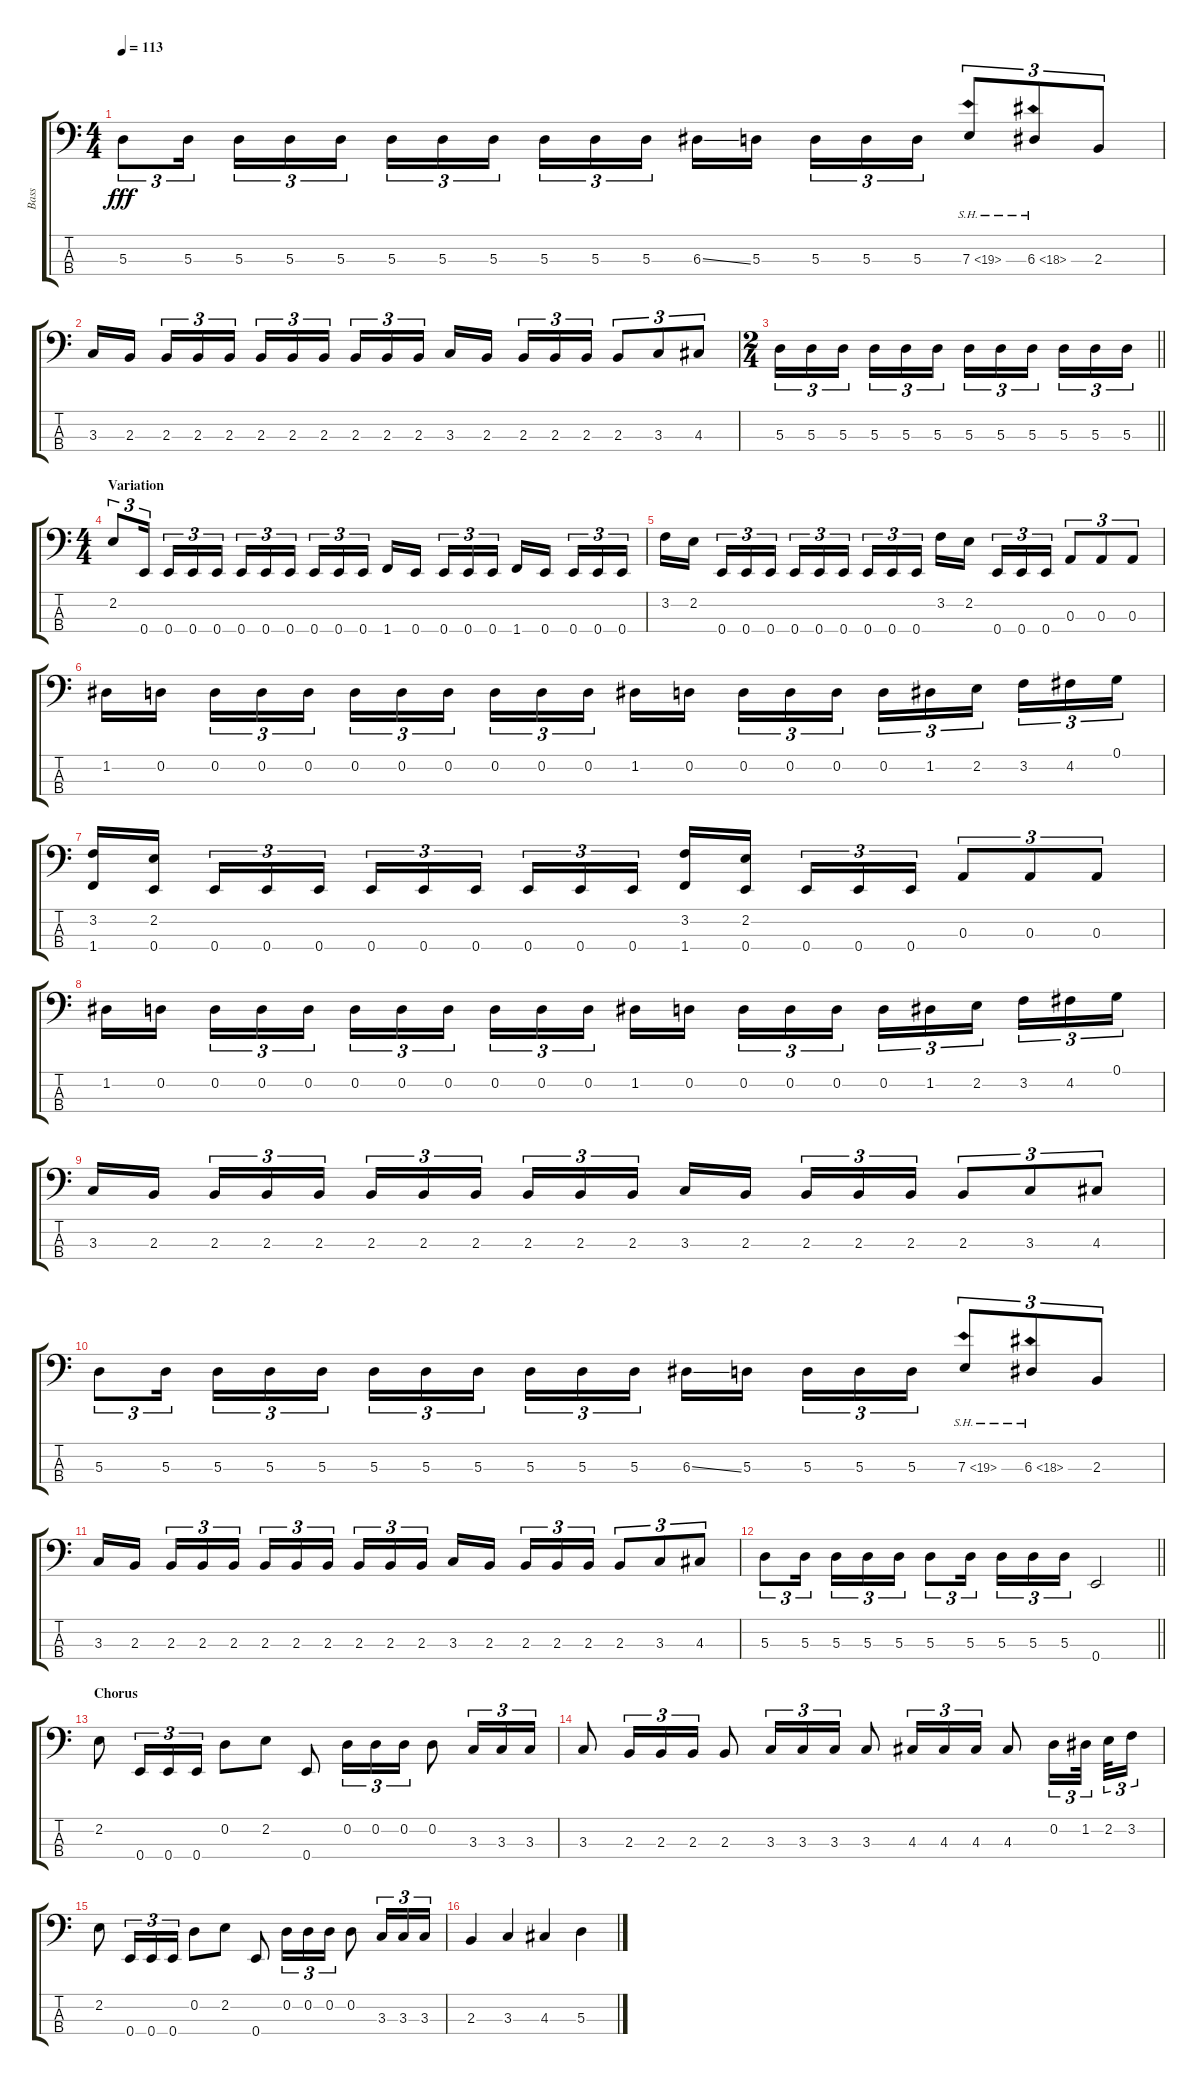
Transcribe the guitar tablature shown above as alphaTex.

\track ("Bass" "Bass") {instrument electricbassfinger}
\staff {score tabs}
\tuning (G2 D2 A1 E1) {hide}
\ts (4 4)
\tempo 113
\clef f4
\ks c
5.3.8{tu (3 2) dy fff} 5.3.16{tu (3 2) beam splitsecondary} 5.3.16{tu (3 2)} 5.3.16{tu (3 2)} 5.3.16{tu (3 2)} 5.3.16{tu (3 2)} 5.3.16{tu (3 2)} 5.3.16{tu (3 2) beam splitsecondary} 5.3.16{tu (3 2)} 5.3.16{tu (3 2)} 5.3.16{tu (3 2)} 6.3{ss}.16 5.3.16{beam splitsecondary} 5.3.16{tu (3 2)} 5.3.16{tu (3 2)} 5.3.16{tu (3 2)} 7.3{sh 12}.8{tu (3 2)} 6.3{sh 12}.8{tu (3 2)} 2.3.8{tu (3 2)} |
3.3.16 2.3.16{beam splitsecondary} 2.3.16{tu (3 2)} 2.3.16{tu (3 2)} 2.3.16{tu (3 2)} 2.3.16{tu (3 2)} 2.3.16{tu (3 2)} 2.3.16{tu (3 2) beam splitsecondary} 2.3.16{tu (3 2)} 2.3.16{tu (3 2)} 2.3.16{tu (3 2)} 3.3.16 2.3.16{beam splitsecondary} 2.3.16{tu (3 2)} 2.3.16{tu (3 2)} 2.3.16{tu (3 2)} 2.3.8{tu (3 2)} 3.3.8{tu (3 2)} 4.3.8{tu (3 2)} |
\ts (2 4)
\barLineRight lightlight
5.3.16{tu (3 2)} 5.3.16{tu (3 2)} 5.3.16{tu (3 2) beam splitsecondary} 5.3.16{tu (3 2)} 5.3.16{tu (3 2)} 5.3.16{tu (3 2)} 5.3.16{tu (3 2)} 5.3.16{tu (3 2)} 5.3.16{tu (3 2) beam splitsecondary} 5.3.16{tu (3 2)} 5.3.16{tu (3 2)} 5.3.16{tu (3 2)} |
\ts (4 4)
\section ("" "Variation ")
2.2.8{tu (3 2)} 0.4.16{tu (3 2) beam splitsecondary} 0.4.16{tu (3 2)} 0.4.16{tu (3 2)} 0.4.16{tu (3 2)} 0.4.16{tu (3 2)} 0.4.16{tu (3 2)} 0.4.16{tu (3 2) beam splitsecondary} 0.4.16{tu (3 2)} 0.4.16{tu (3 2)} 0.4.16{tu (3 2)} 1.4.16 0.4.16{beam splitsecondary} 0.4.16{tu (3 2)} 0.4.16{tu (3 2)} 0.4.16{tu (3 2)} 1.4.16 0.4.16{beam splitsecondary} 0.4.16{tu (3 2)} 0.4.16{tu (3 2)} 0.4.16{tu (3 2)} |
3.2.16 2.2.16{beam splitsecondary} 0.4.16{tu (3 2)} 0.4.16{tu (3 2)} 0.4.16{tu (3 2)} 0.4.16{tu (3 2)} 0.4.16{tu (3 2)} 0.4.16{tu (3 2) beam splitsecondary} 0.4.16{tu (3 2)} 0.4.16{tu (3 2)} 0.4.16{tu (3 2)} 3.2.16 2.2.16{beam splitsecondary} 0.4.16{tu (3 2)} 0.4.16{tu (3 2)} 0.4.16{tu (3 2)} 0.3.8{tu (3 2)} 0.3.8{tu (3 2)} 0.3.8{tu (3 2)} |
1.2.16 0.2.16{beam splitsecondary} 0.2.16{tu (3 2)} 0.2.16{tu (3 2)} 0.2.16{tu (3 2)} 0.2.16{tu (3 2)} 0.2.16{tu (3 2)} 0.2.16{tu (3 2) beam splitsecondary} 0.2.16{tu (3 2)} 0.2.16{tu (3 2)} 0.2.16{tu (3 2)} 1.2.16 0.2.16{beam splitsecondary} 0.2.16{tu (3 2)} 0.2.16{tu (3 2)} 0.2.16{tu (3 2)} 0.2.16{tu (3 2)} 1.2.16{tu (3 2)} 2.2.16{tu (3 2) beam splitsecondary} 3.2.16{tu (3 2)} 4.2.16{tu (3 2)} 0.1.16{tu (3 2)} |
(3.2 1.4).16 (2.2 0.4).16{beam splitsecondary} 0.4.16{tu (3 2)} 0.4.16{tu (3 2)} 0.4.16{tu (3 2)} 0.4.16{tu (3 2)} 0.4.16{tu (3 2)} 0.4.16{tu (3 2) beam splitsecondary} 0.4.16{tu (3 2)} 0.4.16{tu (3 2)} 0.4.16{tu (3 2)} (3.2 1.4).16 (2.2 0.4).16{beam splitsecondary} 0.4.16{tu (3 2)} 0.4.16{tu (3 2)} 0.4.16{tu (3 2)} 0.3.8{tu (3 2)} 0.3.8{tu (3 2)} 0.3.8{tu (3 2)} |
1.2.16 0.2.16{beam splitsecondary} 0.2.16{tu (3 2)} 0.2.16{tu (3 2)} 0.2.16{tu (3 2)} 0.2.16{tu (3 2)} 0.2.16{tu (3 2)} 0.2.16{tu (3 2) beam splitsecondary} 0.2.16{tu (3 2)} 0.2.16{tu (3 2)} 0.2.16{tu (3 2)} 1.2.16 0.2.16{beam splitsecondary} 0.2.16{tu (3 2)} 0.2.16{tu (3 2)} 0.2.16{tu (3 2)} 0.2.16{tu (3 2)} 1.2.16{tu (3 2)} 2.2.16{tu (3 2) beam splitsecondary} 3.2.16{tu (3 2)} 4.2.16{tu (3 2)} 0.1.16{tu (3 2)} |
3.3.16 2.3.16{beam splitsecondary} 2.3.16{tu (3 2)} 2.3.16{tu (3 2)} 2.3.16{tu (3 2)} 2.3.16{tu (3 2)} 2.3.16{tu (3 2)} 2.3.16{tu (3 2) beam splitsecondary} 2.3.16{tu (3 2)} 2.3.16{tu (3 2)} 2.3.16{tu (3 2)} 3.3.16 2.3.16{beam splitsecondary} 2.3.16{tu (3 2)} 2.3.16{tu (3 2)} 2.3.16{tu (3 2)} 2.3.8{tu (3 2)} 3.3.8{tu (3 2)} 4.3.8{tu (3 2)} |
5.3.8{tu (3 2)} 5.3.16{tu (3 2) beam splitsecondary} 5.3.16{tu (3 2)} 5.3.16{tu (3 2)} 5.3.16{tu (3 2)} 5.3.16{tu (3 2)} 5.3.16{tu (3 2)} 5.3.16{tu (3 2) beam splitsecondary} 5.3.16{tu (3 2)} 5.3.16{tu (3 2)} 5.3.16{tu (3 2)} 6.3{ss}.16 5.3.16{beam splitsecondary} 5.3.16{tu (3 2)} 5.3.16{tu (3 2)} 5.3.16{tu (3 2)} 7.3{sh 12}.8{tu (3 2)} 6.3{sh 12}.8{tu (3 2)} 2.3.8{tu (3 2)} |
3.3.16 2.3.16{beam splitsecondary} 2.3.16{tu (3 2)} 2.3.16{tu (3 2)} 2.3.16{tu (3 2)} 2.3.16{tu (3 2)} 2.3.16{tu (3 2)} 2.3.16{tu (3 2) beam splitsecondary} 2.3.16{tu (3 2)} 2.3.16{tu (3 2)} 2.3.16{tu (3 2)} 3.3.16 2.3.16{beam splitsecondary} 2.3.16{tu (3 2)} 2.3.16{tu (3 2)} 2.3.16{tu (3 2)} 2.3.8{tu (3 2)} 3.3.8{tu (3 2)} 4.3.8{tu (3 2)} |
\barLineRight lightlight
5.3.8{tu (3 2)} 5.3.16{tu (3 2) beam splitsecondary} 5.3.16{tu (3 2)} 5.3.16{tu (3 2)} 5.3.16{tu (3 2)} 5.3.8{tu (3 2)} 5.3.16{tu (3 2) beam splitsecondary} 5.3.16{tu (3 2)} 5.3.16{tu (3 2)} 5.3.16{tu (3 2)} 0.4.2 |
\section ("" "Chorus")
2.2.8 0.4.16{tu (3 2)} 0.4.16{tu (3 2)} 0.4.16{tu (3 2)} 0.2.8 2.2.8 0.4.8 0.2.16{tu (3 2)} 0.2.16{tu (3 2)} 0.2.16{tu (3 2)} 0.2.8 3.3.16{tu (3 2)} 3.3.16{tu (3 2)} 3.3.16{tu (3 2)} |
3.3.8 2.3.16{tu (3 2)} 2.3.16{tu (3 2)} 2.3.16{tu (3 2)} 2.3.8 3.3.16{tu (3 2)} 3.3.16{tu (3 2)} 3.3.16{tu (3 2)} 3.3.8 4.3.16{tu (3 2)} 4.3.16{tu (3 2)} 4.3.16{tu (3 2)} 4.3.8 0.2.16{tu (3 2)} 1.2.32{tu (3 2) beam splitsecondary} 2.2.32{tu (3 2)} 3.2.16{tu (3 2)} |
2.2.8 0.4.16{tu (3 2)} 0.4.16{tu (3 2)} 0.4.16{tu (3 2)} 0.2.8 2.2.8 0.4.8 0.2.16{tu (3 2)} 0.2.16{tu (3 2)} 0.2.16{tu (3 2)} 0.2.8 3.3.16{tu (3 2)} 3.3.16{tu (3 2)} 3.3.16{tu (3 2)} |
2.3.4 3.3.4 4.3.4 5.3.4
